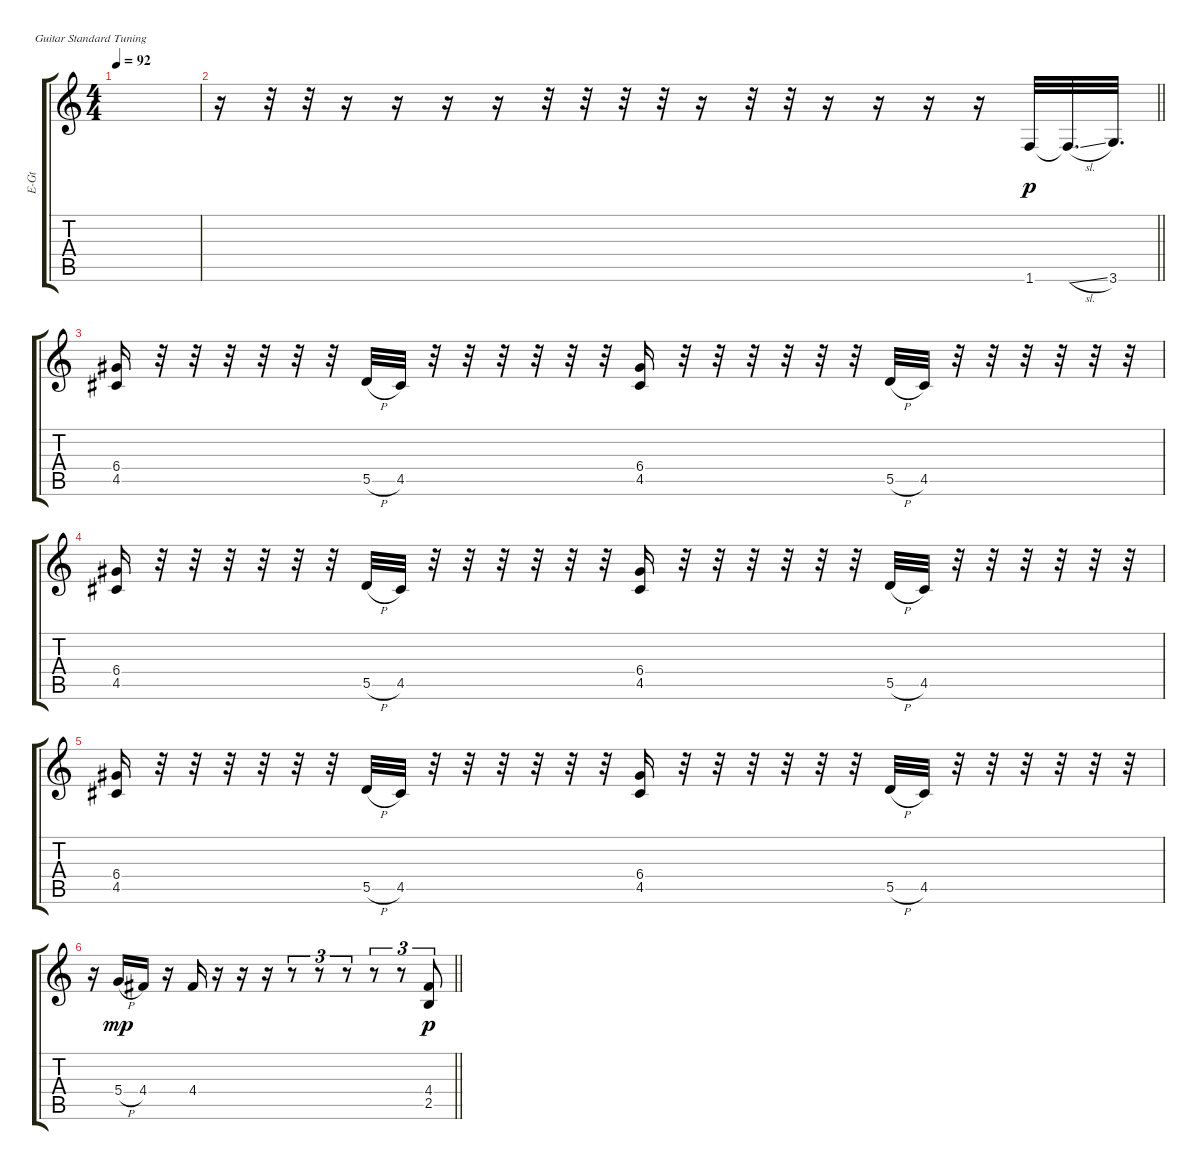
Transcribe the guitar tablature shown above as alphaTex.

\track ("Rhythm chord doubling" "E-Gt") {instrument distortionguitar}
\staff {score tabs}
\tuning (E4 B3 G3 D3 A2 E2)
\ts (4 4)
\tempo 92
\clef g2
\scale
0.333333
\ks c
|
\barLineRight lightlight
r.16 r.32 r.32 r.16 r.16 r.16 r.16 r.32 r.32 r.32 r.32 r.16 r.32 r.32 r.16 r.16 r.16 r.16 1.6.32{dy p} 1.6{sl t}.32{d} 3.6.32{d} |
(6.4 4.5).16 r.32 r.32 r.32 r.32 r.32 r.32 5.5{h}.32 4.5.32 r.32 r.32 r.32 r.32 r.32 r.32 (6.4 4.5).16 r.32 r.32 r.32 r.32 r.32 r.32 5.5{h}.32 4.5.32 r.32 r.32 r.32 r.32 r.32 r.32 |
(6.4 4.5).16 r.32 r.32 r.32 r.32 r.32 r.32 5.5{h}.32 4.5.32 r.32 r.32 r.32 r.32 r.32 r.32 (6.4 4.5).16 r.32 r.32 r.32 r.32 r.32 r.32 5.5{h}.32 4.5.32 r.32 r.32 r.32 r.32 r.32 r.32 |
(6.4 4.5).16 r.32 r.32 r.32 r.32 r.32 r.32 5.5{h}.32 4.5.32 r.32 r.32 r.32 r.32 r.32 r.32 (6.4 4.5).16 r.32 r.32 r.32 r.32 r.32 r.32 5.5{h}.32 4.5.32 r.32 r.32 r.32 r.32 r.32 r.32 |
\barLineRight lightlight
r.16 5.4{h}.16{dy mp} 4.4.16 r.16 4.4.16 r.16 r.16 r.16 r.8{tu (3 2)} r.8{tu (3 2)} r.8{tu (3 2)} r.8{tu (3 2)} r.8{tu (3 2)} (4.4 2.5).8{tu (3 2) dy p}
